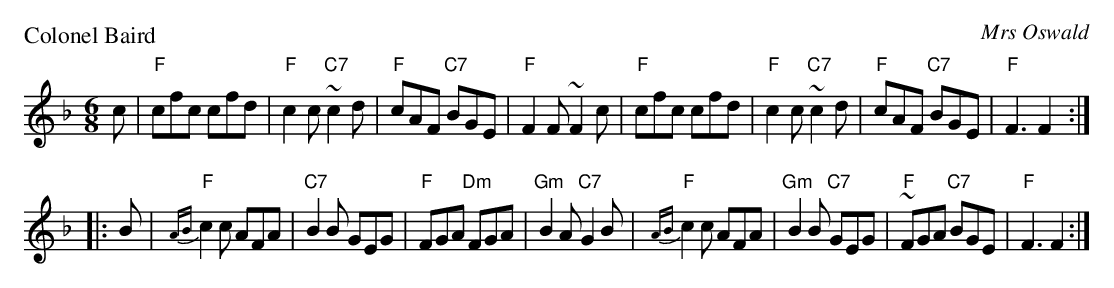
X:1
P: Colonel Baird
C: Mrs Oswald
M: 6/8
L: 1/8
K: F
c \
| "F"cfc cfd | "F"c2c "C7"~c2d | "F"cAF "C7"BGE | "F"F2F ~F2c \
| "F"cfc cfd | "F"c2c "C7"~c2d | "F"cAF "C7"BGE | "F"F3   F2 :|
|: B \
| "F"{AB}c2c AFA | "C7"B2B GEG | "F"FGA "Dm"FGA | "Gm"B2A "C7"G2B \
| "F"{AB}c2c AFA | "Gm"B2B "C7"GEG | "F"~FGA  "C7"BGE | "F"F3  F2 :|
